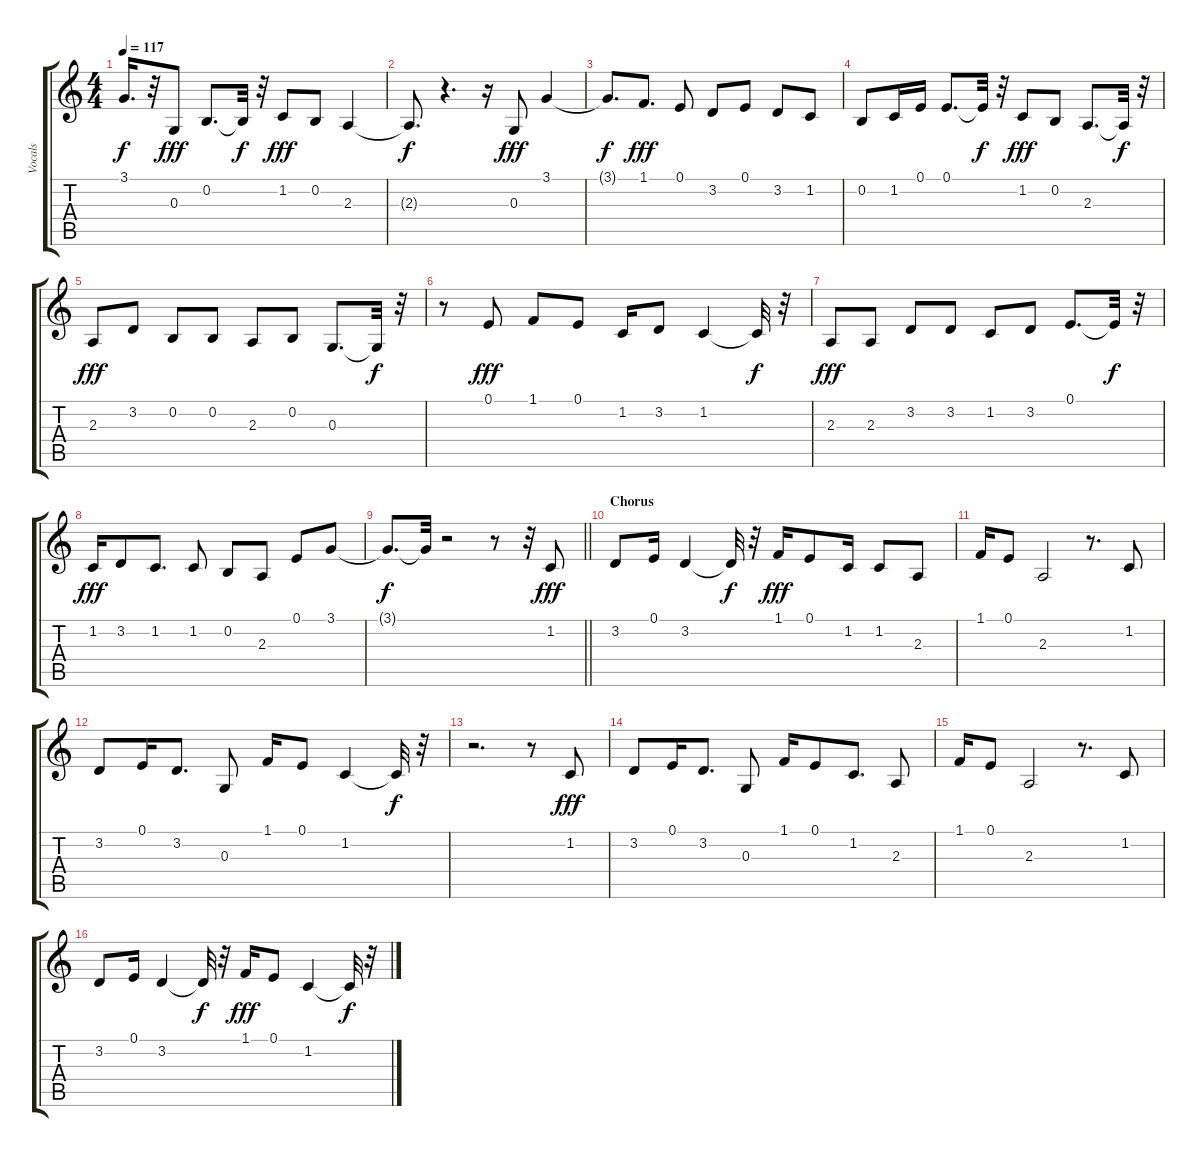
\track ("Vocals" "Vocals") {instrument altosax}
\staff {score tabs}
\tuning (E4 B3 G3 D3 A2 E2) {hide}
\ts (4 4)
\tempo 117
\clef g2
\ks c
3.1{t}.16{d dy f} r.32 0.3.8{dy fff} 0.2.8{d} 0.2{t}.32{dy f} r.32 1.2.8{dy fff} 0.2.8 2.3.4 |
2.3{t}.8{d dy f} r.4{d} r.16 0.3.8{dy fff} 3.1.4 |
3.1{t}.8{d dy f} 1.1.8{d dy fff} 0.1.8 3.2.8 0.1.8 3.2.8 1.2.8 |
0.2.8 1.2.16 0.1.16 0.1.8{d} 0.1{t}.32{dy f} r.32 1.2.8{dy fff} 0.2.8 2.3.8{d} 2.3{t}.32{dy f} r.32 |
2.3.8{dy fff} 3.2.8 0.2.8 0.2.8 2.3.8 0.2.8 0.3.8{d} 0.3{t}.32{dy f} r.32 |
r.8 0.1.8{dy fff} 1.1.8 0.1.8 1.2.16 3.2.8 1.2.4 1.2{t}.32{dy f} r.32 |
2.3.8{dy fff} 2.3.8 3.2.8 3.2.8 1.2.8 3.2.8 0.1.8{d} 0.1{t}.32{dy f} r.32 |
1.2.16{dy fff} 3.2.8 1.2.8{d} 1.2.8 0.2.8 2.3.8 0.1.8 3.1.8 |
\barLineRight lightlight
3.1{t}.8{d dy f} 3.1{t}.32 r.2 r.8 r.32 1.2.8{dy fff} |
\section ("" "Chorus")
3.2.8 0.1.16 3.2.4 3.2{t}.32{dy f} r.32 1.1.16{dy fff} 0.1.8 1.2.16 1.2.8 2.3.8 |
1.1.16 0.1.8 2.3.2 r.8{d} 1.2.8 |
3.2.8 0.1.16 3.2.8{d} 0.3.8 1.1.16 0.1.8 1.2.4 1.2{t}.32{dy f} r.32 |
r.2{d} r.8 1.2.8{dy fff} |
3.2.8 0.1.16 3.2.8{d} 0.3.8 1.1.16 0.1.8 1.2.8{d} 2.3.8 |
1.1.16 0.1.8 2.3.2 r.8{d} 1.2.8 |
3.2.8 0.1.16 3.2.4 3.2{t}.32{dy f} r.32 1.1.16{dy fff} 0.1.8 1.2.4 1.2{t}.32{dy f} r.32
